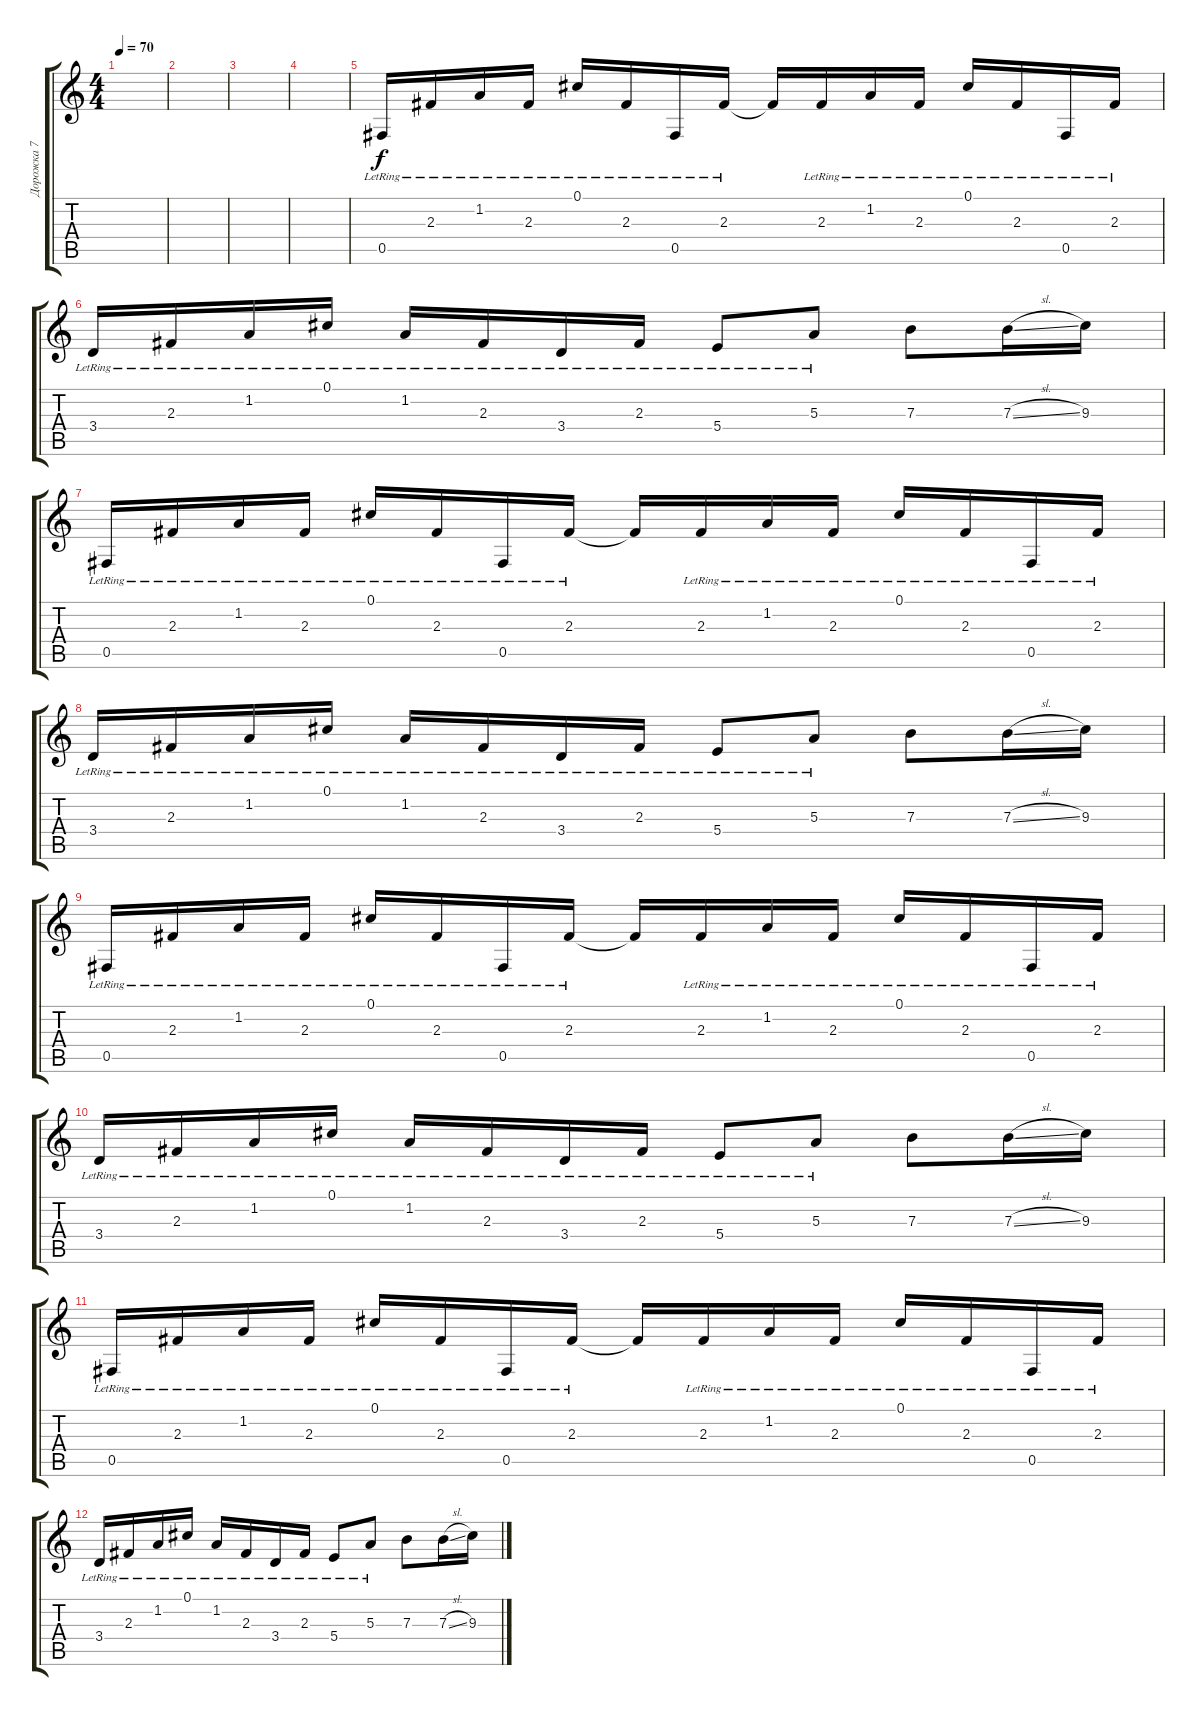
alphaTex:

\track ("Дорожка 7" "Дорожка 7") {instrument electricguitarjazz}
\staff {score tabs}
\tuning (Db4 Ab3 E3 B2 Gb2 B1) {hide}
\ts (4 4)
\tempo 70
\clef g2
\ks c
|
|
|
|
0.5{lr}.16 2.3{lr}.16 1.2{lr}.16 2.3{lr}.16 0.1{lr}.16 2.3{lr}.16 0.5{lr}.16 2.3{lr}.16 2.3{t}.16 2.3{lr}.16 1.2{lr}.16 2.3{lr}.16 0.1{lr}.16 2.3{lr}.16 0.5{lr}.16 2.3{lr}.16 |
3.4{lr}.16 2.3{lr}.16 1.2{lr}.16 0.1{lr}.16 1.2{lr}.16 2.3{lr}.16 3.4{lr}.16 2.3{lr}.16 5.4{lr}.8 5.3{lr}.8 7.3.8 7.3{sl}.16 9.3.16 |
0.5{lr}.16 2.3{lr}.16 1.2{lr}.16 2.3{lr}.16 0.1{lr}.16 2.3{lr}.16 0.5{lr}.16 2.3{lr}.16 2.3{t}.16 2.3{lr}.16 1.2{lr}.16 2.3{lr}.16 0.1{lr}.16 2.3{lr}.16 0.5{lr}.16 2.3{lr}.16 |
3.4{lr}.16 2.3{lr}.16 1.2{lr}.16 0.1{lr}.16 1.2{lr}.16 2.3{lr}.16 3.4{lr}.16 2.3{lr}.16 5.4{lr}.8 5.3{lr}.8 7.3.8 7.3{sl}.16 9.3.16 |
0.5{lr}.16 2.3{lr}.16 1.2{lr}.16 2.3{lr}.16 0.1{lr}.16 2.3{lr}.16 0.5{lr}.16 2.3{lr}.16 2.3{t}.16 2.3{lr}.16 1.2{lr}.16 2.3{lr}.16 0.1{lr}.16 2.3{lr}.16 0.5{lr}.16 2.3{lr}.16 |
3.4{lr}.16 2.3{lr}.16 1.2{lr}.16 0.1{lr}.16 1.2{lr}.16 2.3{lr}.16 3.4{lr}.16 2.3{lr}.16 5.4{lr}.8 5.3{lr}.8 7.3.8 7.3{sl}.16 9.3.16 |
0.5{lr}.16 2.3{lr}.16 1.2{lr}.16 2.3{lr}.16 0.1{lr}.16 2.3{lr}.16 0.5{lr}.16 2.3{lr}.16 2.3{t}.16 2.3{lr}.16 1.2{lr}.16 2.3{lr}.16 0.1{lr}.16 2.3{lr}.16 0.5{lr}.16 2.3{lr}.16 |
3.4{lr}.16 2.3{lr}.16 1.2{lr}.16 0.1{lr}.16 1.2{lr}.16 2.3{lr}.16 3.4{lr}.16 2.3{lr}.16 5.4{lr}.8 5.3{lr}.8 7.3.8 7.3{sl}.16 9.3.16
